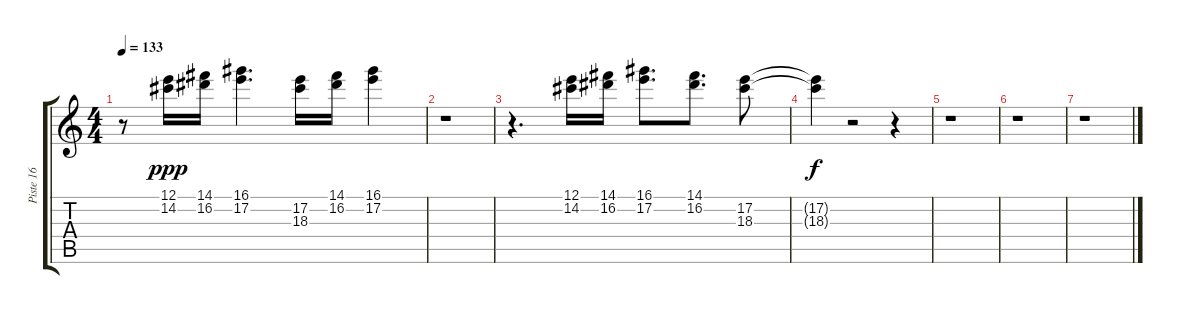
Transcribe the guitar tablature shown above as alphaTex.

\track ("Piste 16" "Piste 16") {solo instrument acousticguitarsteel}
\staff {score tabs}
\tuning (E4 B3 G3 D3 A2 E2) {hide}
\ts (4 4)
\tempo 133
\clef g2
\ks c
r.8{dy f} (12.1 14.2).16{dy ppp} (14.1 16.2).16 (16.1 17.2).4{d} (17.2 18.3).16 (14.1 16.2).16 (16.1 17.2).4 |
r.1 |
r.4{d} (12.1 14.2).16 (14.1 16.2).16 (16.1 17.2).8{d} (14.1 16.2).8{d} (17.2 18.3).8 |
(17.2{t} 18.3{t}).4{dy f} r.2 r.4 |
r.1 |
r.1 |
r.1
